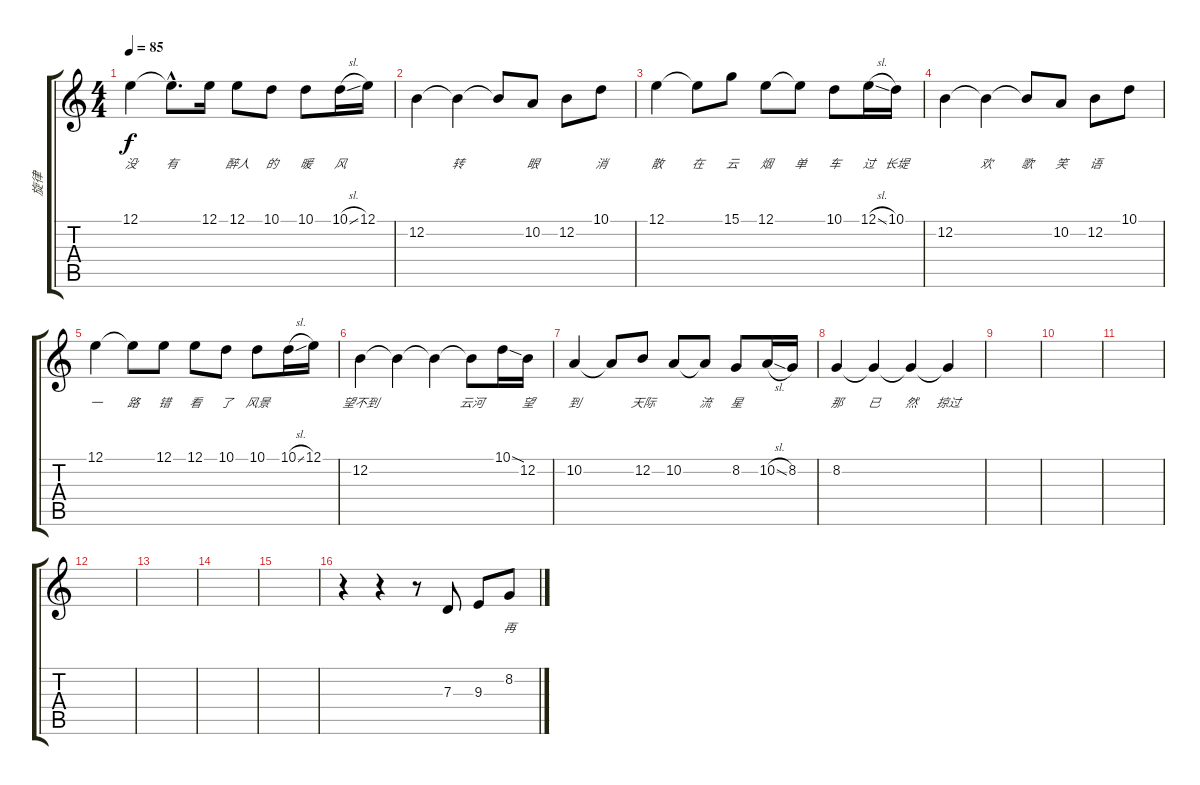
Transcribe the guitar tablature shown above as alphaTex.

\track ("旋律" "旋律") {instrument lead2sawtooth}
\staff {score tabs}
\tuning (E4 B3 G3 D3 A2 E2) {hide}
\ts (4 4)
\tempo 85
\clef g2
\ks c
12.1.4{lyrics (0 "没") lyrics (1 "") lyrics (2 "") lyrics (3 "") lyrics (4 "") dy f} 12.1{hac t}.8{d lyrics (0 "有") lyrics (1 "") lyrics (2 "") lyrics (3 "") lyrics (4 "")} 12.1.16{lyrics (0 "") lyrics (1 "") lyrics (2 "") lyrics (3 "") lyrics (4 "")} 12.1.8{lyrics (0 "醉人") lyrics (1 "") lyrics (2 "") lyrics (3 "") lyrics (4 "")} 10.1.8{lyrics (0 "的") lyrics (1 "") lyrics (2 "") lyrics (3 "") lyrics (4 "")} 10.1.8{lyrics (0 "暖") lyrics (1 "") lyrics (2 "") lyrics (3 "") lyrics (4 "")} 10.1{sl}.16{lyrics (0 "风") lyrics (1 "") lyrics (2 "") lyrics (3 "") lyrics (4 "")} 12.1.16{lyrics (0 "") lyrics (1 "") lyrics (2 "") lyrics (3 "") lyrics (4 "")} |
12.2.4{lyrics (0 "") lyrics (1 "") lyrics (2 "") lyrics (3 "") lyrics (4 "")} 12.2{t}.4{lyrics (0 "转") lyrics (1 "") lyrics (2 "") lyrics (3 "") lyrics (4 "")} 12.2{t}.8{lyrics (0 "") lyrics (1 "") lyrics (2 "") lyrics (3 "") lyrics (4 "")} 10.2.8{lyrics (0 "眼") lyrics (1 "") lyrics (2 "") lyrics (3 "") lyrics (4 "")} 12.2.8{lyrics (0 "") lyrics (1 "") lyrics (2 "") lyrics (3 "") lyrics (4 "")} 10.1.8{lyrics (0 "消") lyrics (1 "") lyrics (2 "") lyrics (3 "") lyrics (4 "")} |
12.1.4{lyrics (0 "散") lyrics (1 "") lyrics (2 "") lyrics (3 "") lyrics (4 "")} 12.1{t}.8{lyrics (0 "在") lyrics (1 "") lyrics (2 "") lyrics (3 "") lyrics (4 "")} 15.1.8{lyrics (0 "云") lyrics (1 "") lyrics (2 "") lyrics (3 "") lyrics (4 "")} 12.1.8{lyrics (0 "烟") lyrics (1 "") lyrics (2 "") lyrics (3 "") lyrics (4 "")} 12.1{t}.8{lyrics (0 "单") lyrics (1 "") lyrics (2 "") lyrics (3 "") lyrics (4 "")} 10.1.8{lyrics (0 "车") lyrics (1 "") lyrics (2 "") lyrics (3 "") lyrics (4 "")} 12.1{sl}.16{lyrics (0 "过") lyrics (1 "") lyrics (2 "") lyrics (3 "") lyrics (4 "")} 10.1.16{lyrics (0 "长堤") lyrics (1 "") lyrics (2 "") lyrics (3 "") lyrics (4 "")} |
12.2.4{lyrics (0 "") lyrics (1 "") lyrics (2 "") lyrics (3 "") lyrics (4 "")} 12.2{t}.4{lyrics (0 "欢") lyrics (1 "") lyrics (2 "") lyrics (3 "") lyrics (4 "")} 12.2{t}.8{lyrics (0 "歌") lyrics (1 "") lyrics (2 "") lyrics (3 "") lyrics (4 "")} 10.2.8{lyrics (0 "笑") lyrics (1 "") lyrics (2 "") lyrics (3 "") lyrics (4 "")} 12.2.8{lyrics (0 "语") lyrics (1 "") lyrics (2 "") lyrics (3 "") lyrics (4 "")} 10.1.8{lyrics (0 "") lyrics (1 "") lyrics (2 "") lyrics (3 "") lyrics (4 "")} |
12.1.4{lyrics (0 "一") lyrics (1 "") lyrics (2 "") lyrics (3 "") lyrics (4 "")} 12.1{t}.8{lyrics (0 "路") lyrics (1 "") lyrics (2 "") lyrics (3 "") lyrics (4 "")} 12.1.8{lyrics (0 "错") lyrics (1 "") lyrics (2 "") lyrics (3 "") lyrics (4 "")} 12.1.8{lyrics (0 "看") lyrics (1 "") lyrics (2 "") lyrics (3 "") lyrics (4 "")} 10.1.8{lyrics (0 "了") lyrics (1 "") lyrics (2 "") lyrics (3 "") lyrics (4 "")} 10.1.8{lyrics (0 "风景") lyrics (1 "") lyrics (2 "") lyrics (3 "") lyrics (4 "")} 10.1{sl}.16{lyrics (0 "") lyrics (1 "") lyrics (2 "") lyrics (3 "") lyrics (4 "")} 12.1.16{lyrics (0 "") lyrics (1 "") lyrics (2 "") lyrics (3 "") lyrics (4 "")} |
12.2.4{lyrics (0 "望不到") lyrics (1 "") lyrics (2 "") lyrics (3 "") lyrics (4 "")} 12.2{t}.4{lyrics (0 "") lyrics (1 "") lyrics (2 "") lyrics (3 "") lyrics (4 "")} 12.2{t}.4{lyrics (0 "") lyrics (1 "") lyrics (2 "") lyrics (3 "") lyrics (4 "")} 12.2{t}.8{lyrics (0 "云河") lyrics (1 "") lyrics (2 "") lyrics (3 "") lyrics (4 "")} 10.1{sod}.16{lyrics (0 "") lyrics (1 "") lyrics (2 "") lyrics (3 "") lyrics (4 "")} 12.2.16{lyrics (0 "望") lyrics (1 "") lyrics (2 "") lyrics (3 "") lyrics (4 "")} |
10.2.4{lyrics (0 "到") lyrics (1 "") lyrics (2 "") lyrics (3 "") lyrics (4 "")} 10.2{t}.8{lyrics (0 "") lyrics (1 "") lyrics (2 "") lyrics (3 "") lyrics (4 "")} 12.2.8{lyrics (0 "天际") lyrics (1 "") lyrics (2 "") lyrics (3 "") lyrics (4 "")} 10.2.8{lyrics (0 "") lyrics (1 "") lyrics (2 "") lyrics (3 "") lyrics (4 "")} 10.2{t}.8{lyrics (0 "流") lyrics (1 "") lyrics (2 "") lyrics (3 "") lyrics (4 "")} 8.2.8{lyrics (0 "星") lyrics (1 "") lyrics (2 "") lyrics (3 "") lyrics (4 "")} 10.2{sl}.16{lyrics (0 "") lyrics (1 "") lyrics (2 "") lyrics (3 "") lyrics (4 "")} 8.2.16{lyrics (0 "") lyrics (1 "") lyrics (2 "") lyrics (3 "") lyrics (4 "")} |
8.2.4{lyrics (0 "那") lyrics (1 "") lyrics (2 "") lyrics (3 "") lyrics (4 "")} 8.2{t}.4{lyrics (0 "已") lyrics (1 "") lyrics (2 "") lyrics (3 "") lyrics (4 "")} 8.2{t}.4{lyrics (0 "然") lyrics (1 "") lyrics (2 "") lyrics (3 "") lyrics (4 "")} 8.2{t}.4{lyrics (0 "掠过") lyrics (1 "") lyrics (2 "") lyrics (3 "") lyrics (4 "")} |
|
|
|
|
|
|
|
r.4 r.4 r.8 7.3.8{lyrics (0 "") lyrics (1 "") lyrics (2 "") lyrics (3 "") lyrics (4 "")} 9.3.8{lyrics (0 "") lyrics (1 "") lyrics (2 "") lyrics (3 "") lyrics (4 "")} 8.2.8{lyrics (0 "再") lyrics (1 "") lyrics (2 "") lyrics (3 "") lyrics (4 "")}
